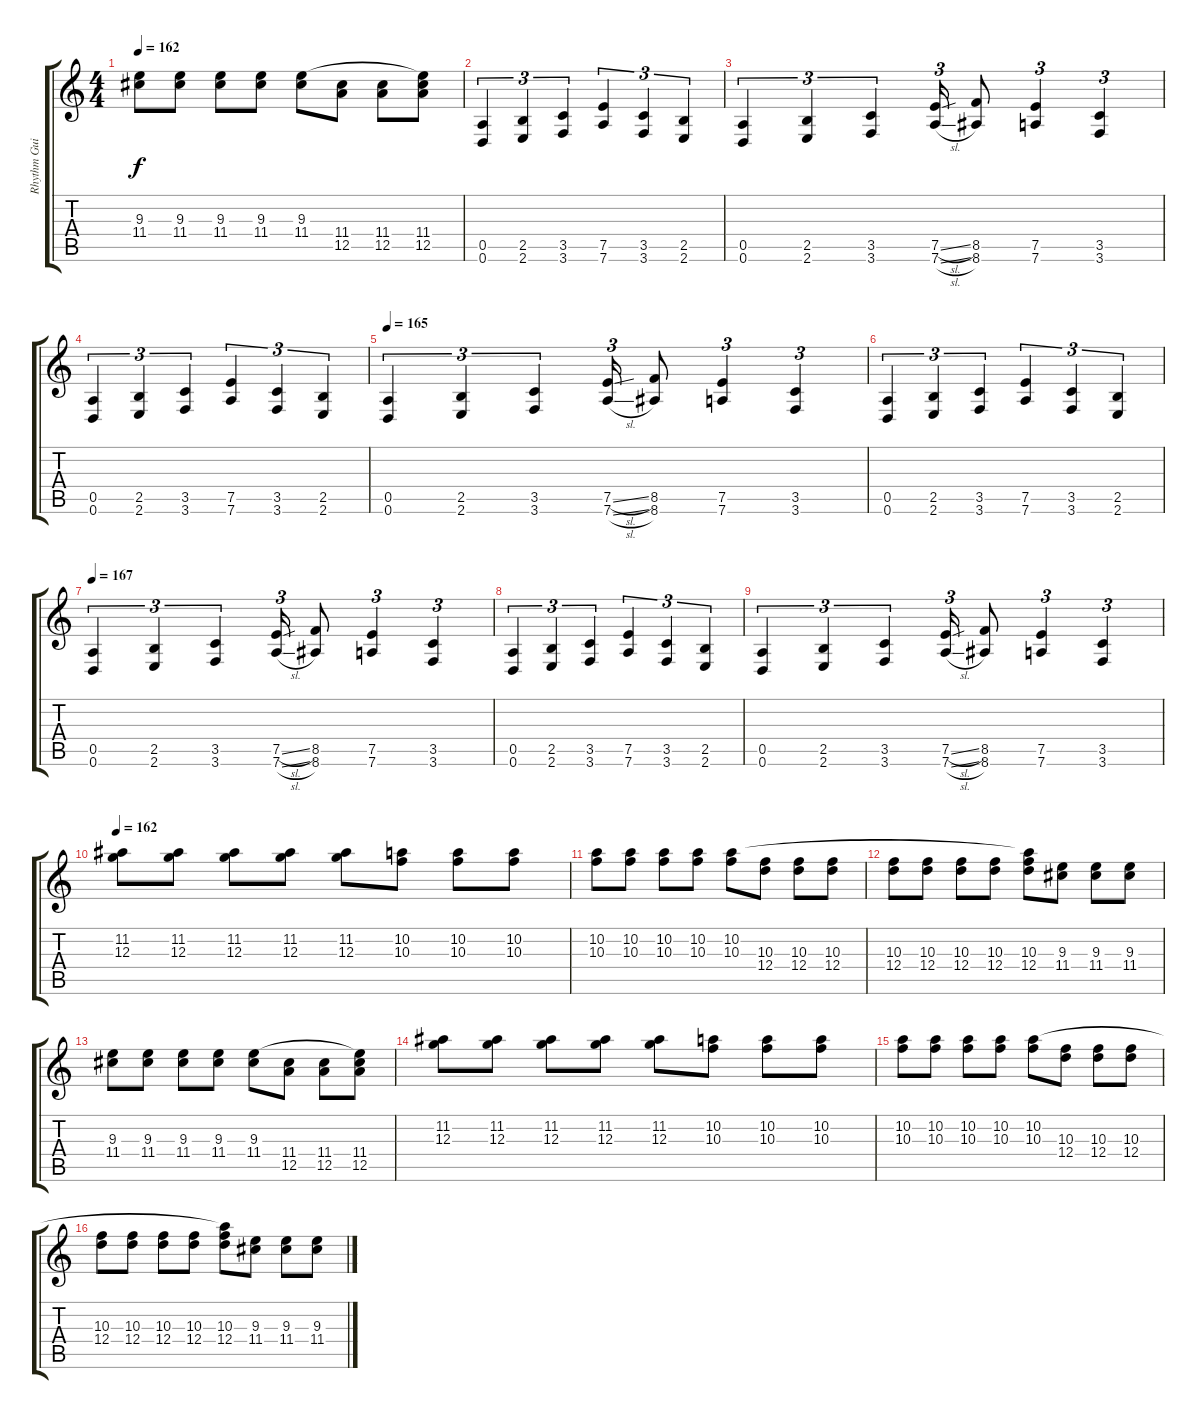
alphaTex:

\track ("Rhythm Guitar II" "Rhythm Gui") {instrument overdrivenguitar}
\staff {score tabs}
\tuning (E4 B3 G3 D3 A2 D2) {hide}
\ts (4 4)
\tempo 162
\clef g2
\ks c
(9.3 11.4).8{dy f} (9.3 11.4).8 (9.3 11.4).8 (9.3 11.4).8 (9.3 11.4).8 (11.4 12.5).8 (11.4 12.5).8 (9.3{t} 11.4 12.5).8 |
(0.5 0.6).4{tu (3 2) balance 13} (2.5 2.6).4{tu (3 2)} (3.5 3.6).4{tu (3 2)} (7.5 7.6).4{tu (3 2)} (3.5 3.6).4{tu (3 2)} (2.5 2.6).4{tu (3 2)} |
(0.5 0.6).4{tu (3 2)} (2.5 2.6).4{tu (3 2)} (3.5 3.6).4{tu (3 2)} (7.5{sl} 7.6{sl}).16{tu (3 2)} (8.5 8.6).8 (7.5 7.6).4{tu (3 2)} (3.5 3.6).4{tu (3 2)} |
(0.5 0.6).4{tu (3 2)} (2.5 2.6).4{tu (3 2)} (3.5 3.6).4{tu (3 2)} (7.5 7.6).4{tu (3 2)} (3.5 3.6).4{tu (3 2)} (2.5 2.6).4{tu (3 2)} |
\tempo 165
(0.5 0.6).4{tu (3 2)} (2.5 2.6).4{tu (3 2)} (3.5 3.6).4{tu (3 2)} (7.5{sl} 7.6{sl}).16{tu (3 2)} (8.5 8.6).8 (7.5 7.6).4{tu (3 2)} (3.5 3.6).4{tu (3 2)} |
(0.5 0.6).4{tu (3 2)} (2.5 2.6).4{tu (3 2)} (3.5 3.6).4{tu (3 2)} (7.5 7.6).4{tu (3 2)} (3.5 3.6).4{tu (3 2)} (2.5 2.6).4{tu (3 2)} |
\tempo 167
(0.5 0.6).4{tu (3 2)} (2.5 2.6).4{tu (3 2)} (3.5 3.6).4{tu (3 2)} (7.5{sl} 7.6{sl}).16{tu (3 2)} (8.5 8.6).8 (7.5 7.6).4{tu (3 2)} (3.5 3.6).4{tu (3 2)} |
(0.5 0.6).4{tu (3 2)} (2.5 2.6).4{tu (3 2)} (3.5 3.6).4{tu (3 2)} (7.5 7.6).4{tu (3 2)} (3.5 3.6).4{tu (3 2)} (2.5 2.6).4{tu (3 2)} |
(0.5 0.6).4{tu (3 2)} (2.5 2.6).4{tu (3 2)} (3.5 3.6).4{tu (3 2)} (7.5{sl} 7.6{sl}).16{tu (3 2)} (8.5 8.6).8 (7.5 7.6).4{tu (3 2)} (3.5 3.6).4{tu (3 2)} |
\tempo 162
(11.2 12.3).8{balance 8} (11.2 12.3).8 (11.2 12.3).8 (11.2 12.3).8 (11.2 12.3).8 (10.2 10.3).8 (10.2 10.3).8 (10.2 10.3).8 |
(10.2 10.3).8 (10.2 10.3).8 (10.2 10.3).8 (10.2 10.3).8 (10.2 10.3).8 (10.3 12.4).8 (10.3 12.4).8 (10.3 12.4).8 |
(10.3 12.4).8 (10.3 12.4).8 (10.3 12.4).8 (10.3 12.4).8 (10.2{t} 10.3 12.4).8 (9.3 11.4).8 (9.3 11.4).8 (9.3 11.4).8 |
(9.3 11.4).8 (9.3 11.4).8 (9.3 11.4).8 (9.3 11.4).8 (9.3 11.4).8 (11.4 12.5).8 (11.4 12.5).8 (9.3{t} 11.4 12.5).8 |
(11.2 12.3).8 (11.2 12.3).8 (11.2 12.3).8 (11.2 12.3).8 (11.2 12.3).8 (10.2 10.3).8 (10.2 10.3).8 (10.2 10.3).8 |
(10.2 10.3).8 (10.2 10.3).8 (10.2 10.3).8 (10.2 10.3).8 (10.2 10.3).8 (10.3 12.4).8 (10.3 12.4).8 (10.3 12.4).8 |
(10.3 12.4).8 (10.3 12.4).8 (10.3 12.4).8 (10.3 12.4).8 (10.2{t} 10.3 12.4).8 (9.3 11.4).8 (9.3 11.4).8 (9.3 11.4).8
